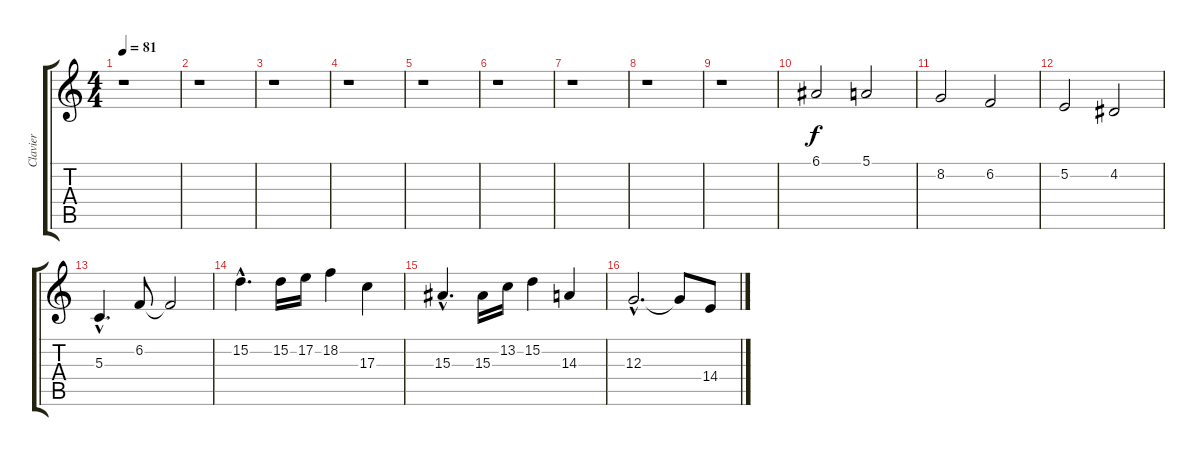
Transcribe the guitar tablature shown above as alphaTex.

\track ("Clavier" "Clavier") {instrument stringensemble1}
\staff {score tabs}
\tuning (E4 B3 G3 D3 A2 E2) {hide}
\ts (4 4)
\tempo 81
\clef g2
\ks c
r.1{dy f} |
r.1 |
r.1 |
r.1 |
r.1 |
r.1 |
r.1 |
r.1 |
r.1 |
6.1.2{volume 12 instrument stringensemble1} 5.1.2 |
8.2.2 6.2.2 |
5.2.2 4.2.2 |
5.3{hac}.4{d} 6.2.8 6.2{t}.2 |
15.2{hac}.4{d} 15.2.16 17.2.16 18.2.4 17.3.4 |
15.3{hac}.4{d} 15.3.16 13.2.16 15.2.4 14.3.4 |
12.3{hac}.2{d} 12.3{t}.8 14.4.8
